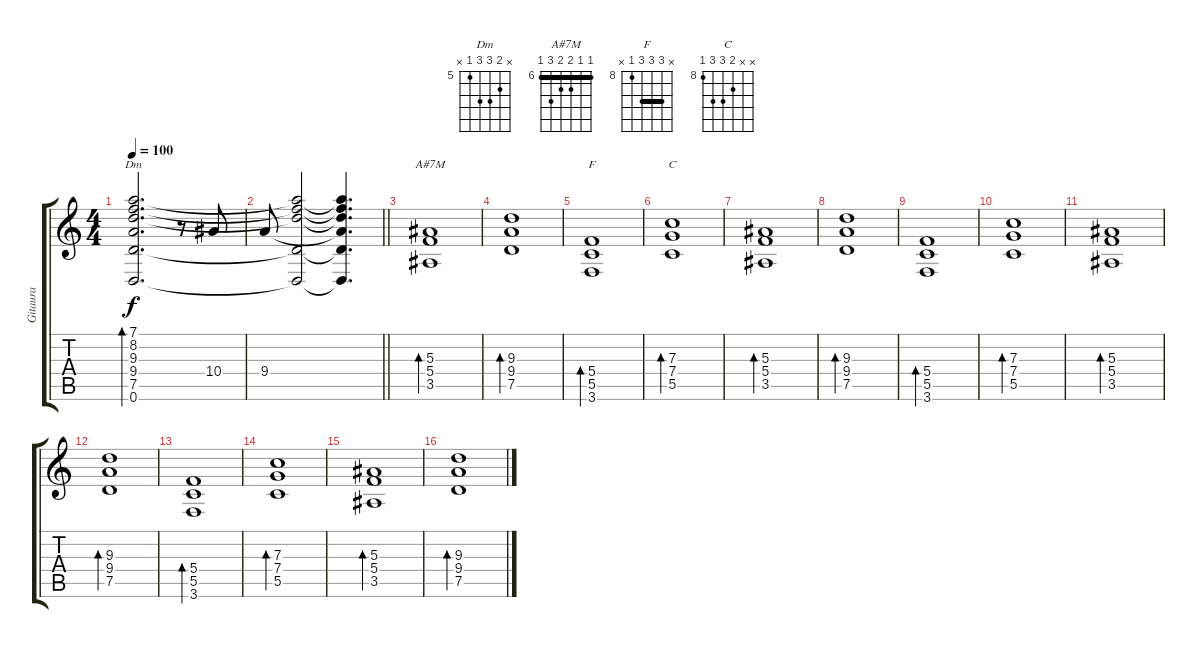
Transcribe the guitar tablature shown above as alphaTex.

\track ("Gitaura" "Gitaura") {instrument electricguitarjazz}
\staff {score tabs}
\tuning (D4 A3 F3 C3 G2 D2) {hide}
\chord ("Dm" x 6 7 7 5 x) {firstfret 5}
\chord ("A#7M" 6 6 7 7 8 6) {firstfret 6 barre 6}
\chord ("F" x 10 10 10 8 x) {firstfret 8 barre 10}
\chord ("C" x x 9 10 10 8) {firstfret 8}
\ts (4 4)
\tempo 100
\clef g2
\ks c
(7.1 8.2 9.3 9.4 7.5 0.6).2{d bd 60 ch "Dm" dy f} r.8 10.4.8 |
\barLineRight lightlight
9.4.8 (7.1{t} 8.2{t} 9.3{t} 7.5{t} 0.6{t}).2 (7.1{t} 8.2{t} 9.3{t} 9.4{t} 7.5{t} 0.6{t}).4{d} |
(5.3 5.4 3.5).1{bd 60 ch "A#7M" instrument distortionguitar} |
(9.3 9.4 7.5).1{bd 60} |
(5.4 5.5 3.6).1{bd 60 ch "F"} |
(7.3 7.4 5.5).1{bd 60 ch "C"} |
(5.3 5.4 3.5).1{bd 60} |
(9.3 9.4 7.5).1{bd 60} |
(5.4 5.5 3.6).1{bd 60} |
(7.3 7.4 5.5).1{bd 60} |
(5.3 5.4 3.5).1{bd 60} |
(9.3 9.4 7.5).1{bd 60} |
(5.4 5.5 3.6).1{bd 60} |
(7.3 7.4 5.5).1{bd 60} |
(5.3 5.4 3.5).1{bd 60} |
(9.3 9.4 7.5).1{bd 60}
